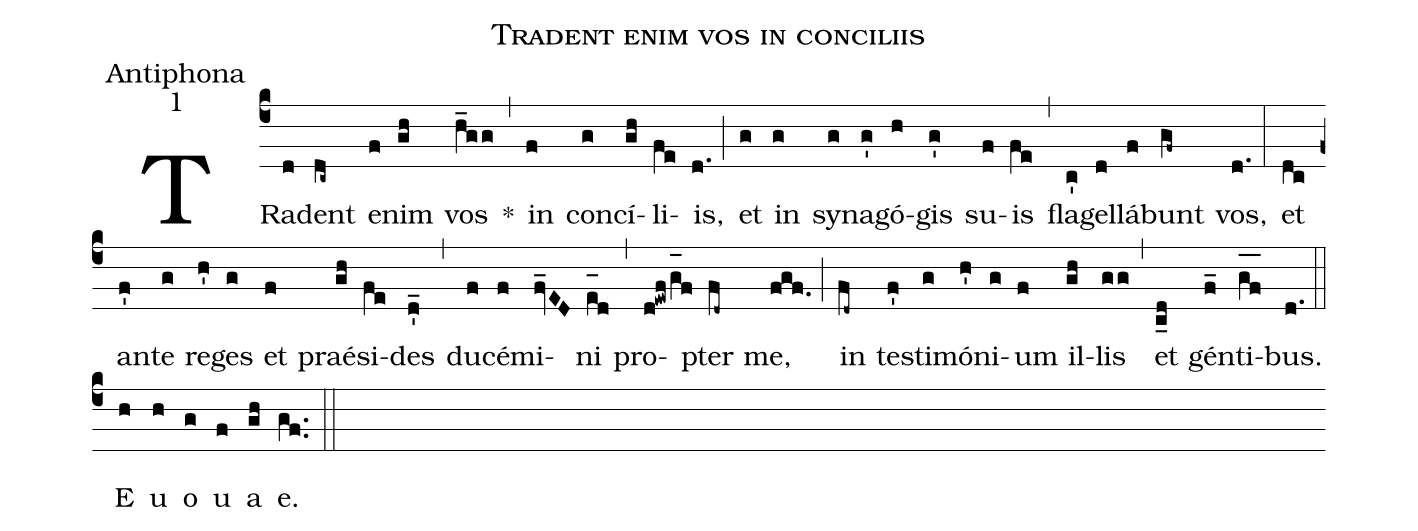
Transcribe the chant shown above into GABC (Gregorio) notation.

name:Tradent enim vos in conciliis;
office-part:Antiphona;
mode:1;
%%
(c4) TRa(d)dent(dc~) e(f)nim(gh) vos(h_gg) *(,) in(f) con(g)cí(gh)li(fe)is,(d.) (;) et(g) in(g) sy(g)na(g')gó(h)gis(g') su(f)is(fe) (,) fla(c')gel(d)lá(f)bunt(gf~) vos,(d.) (:) et(dc) an(f')te(g) re(h')ges(g) et(f) praé(gh)si(fe)des(d'_) (,) du(f)cé(f)mi(fv_ED)ni(e_[oh:h]d) (,) pro(d!ewf/g_[oh:h]f)pter(fd~) me,(fgf.) (;) in(fd~) te(f')sti(g)mó(h')ni(g)um(f) il(gh)lis(gg) (,) et(c_d) gén(f_)ti(g_[oh:h]f_[oh:h])bus.(d.) (::) <eu>E(h) u(h) o(g) u(f) a(gh) e.</eu>(gf..) (::)
